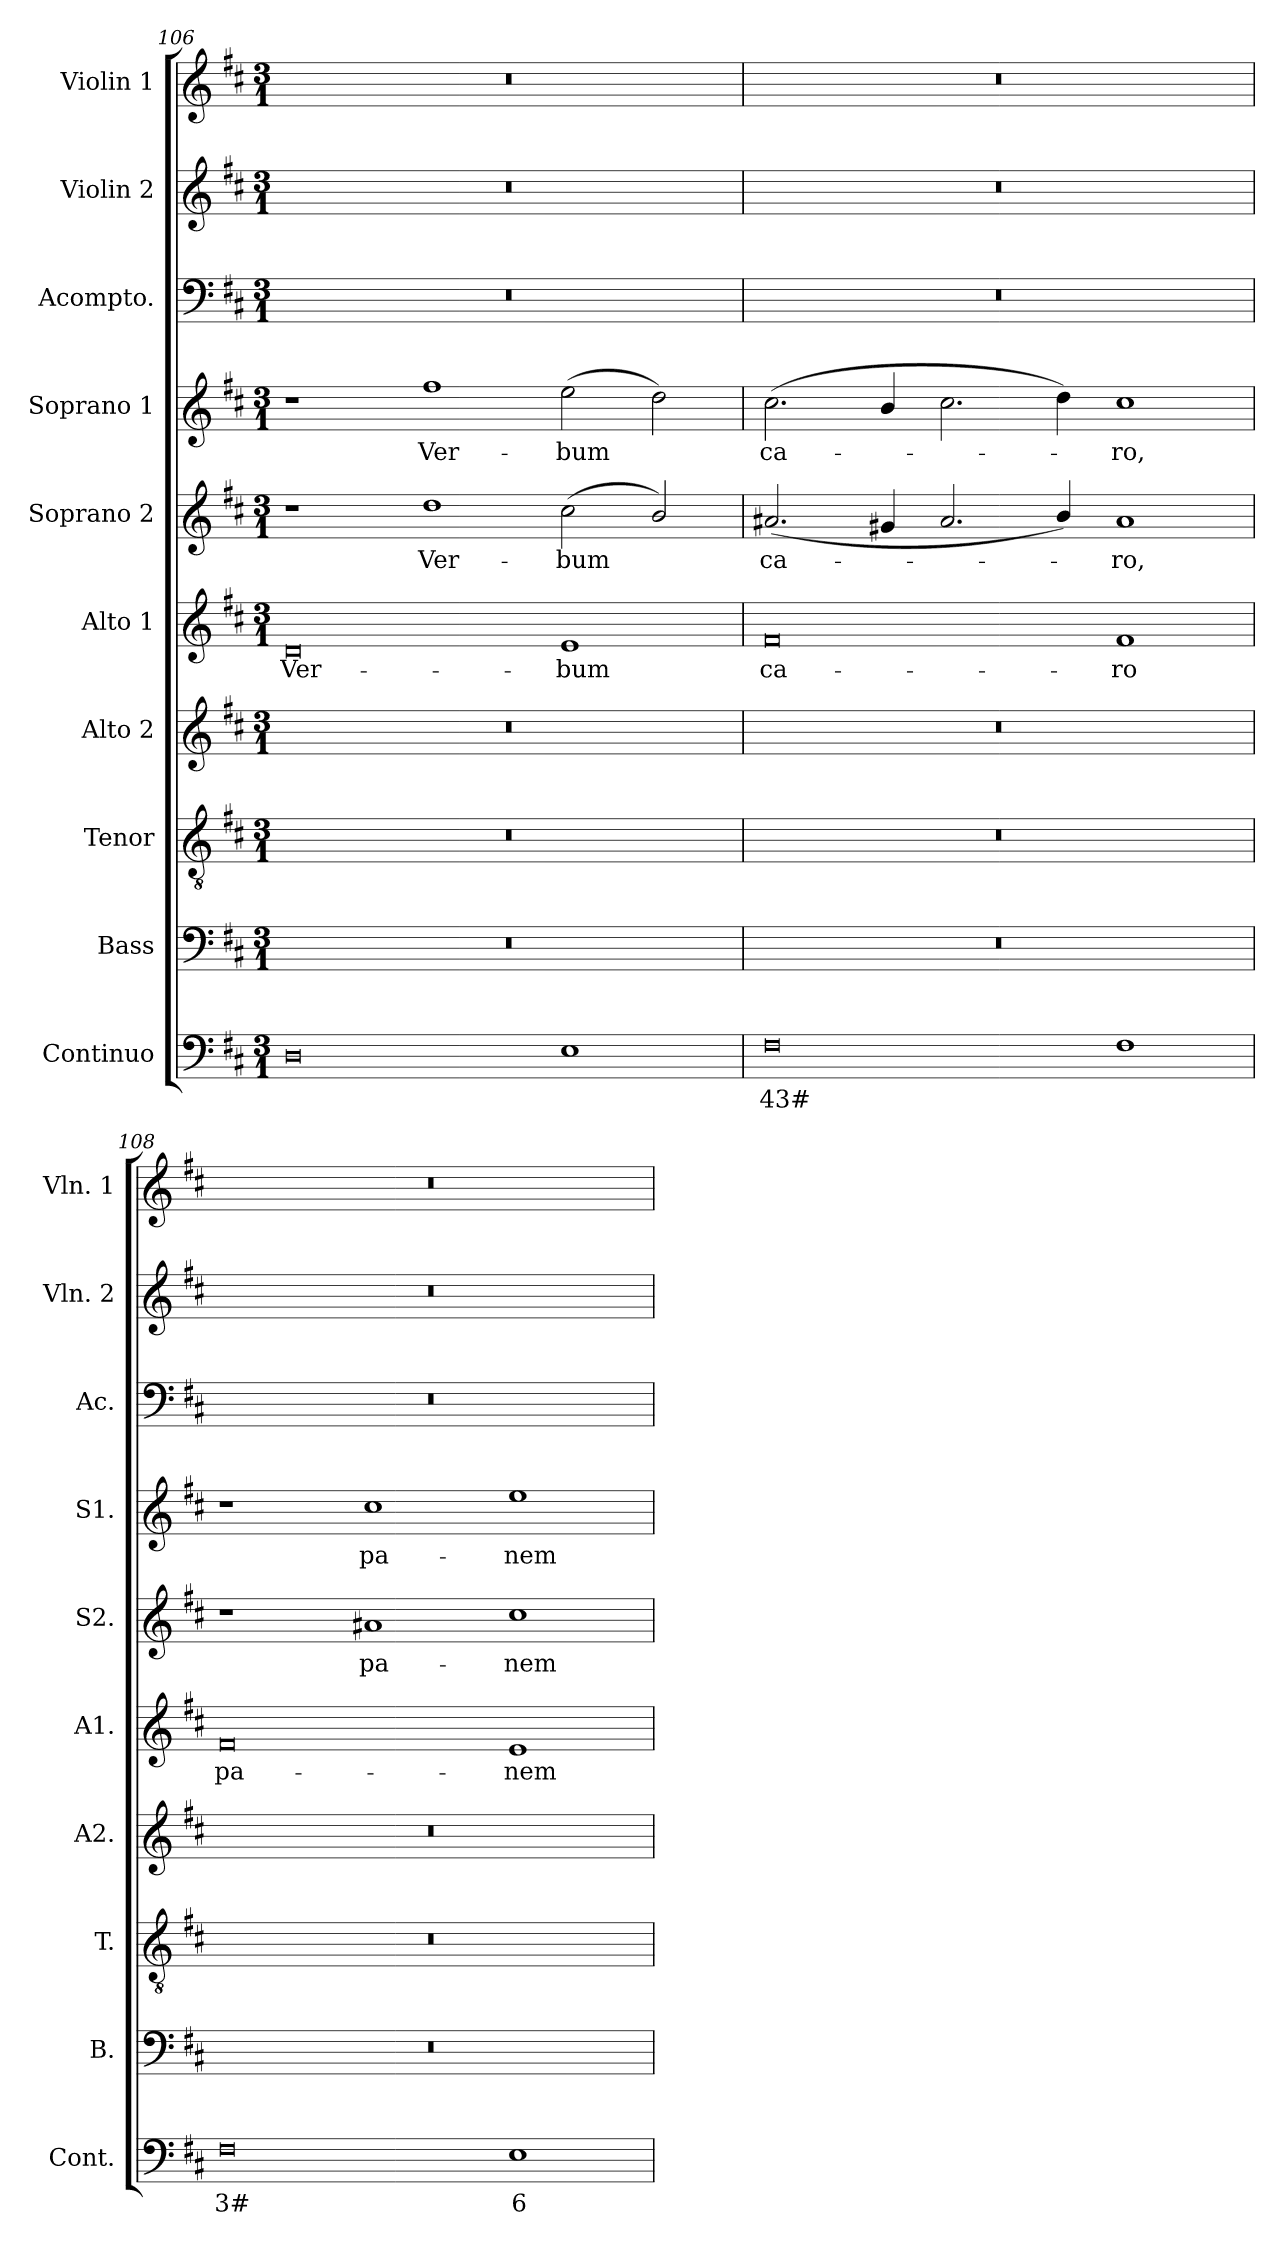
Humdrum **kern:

**kern	**text	**kern	**kern	**kern	**kern	**text	**kern	**text	**kern	**text	**kern	**kern	**kern
*part10	*part10	*part9	*part8	*part7	*part6	*part6	*part5	*part5	*part4	*part4	*part3	*part2	*part1
*staff10	*staff10	*staff9	*staff8	*staff7	*staff6	*staff6	*staff5	*staff5	*staff4	*staff4	*staff3	*staff2	*staff1
*I"Continuo	*	*I"Bass	*I"Tenor	*I"Alto 2	*I"Alto 1	*	*I"Soprano 2	*	*I"Soprano 1	*	*I"Acompto.	*I"Violin 2	*I"Violin 1
*I'Cont.	*	*I'B.	*I'T.	*I'A2.	*I'A1.	*	*I'S2.	*	*I'S1.	*	*I'Ac.	*I'Vln. 2	*I'Vln. 1
!!LO:PB:g=z
*clefF4	*	*clefF4	*clefGv2	*clefG2	*clefG2	*	*clefG2	*	*clefG2	*	*clefF4	*clefG2	*clefG2
*	*	*	*ITrd7c12	*	*	*	*	*	*	*	*	*	*
*k[f#c#]	*	*k[f#c#]	*k[f#c#]	*k[f#c#]	*k[f#c#]	*	*k[f#c#]	*	*k[f#c#]	*	*k[f#c#]	*k[f#c#]	*k[f#c#]
*D:	*	*D:	*D:	*D:	*D:	*	*D:	*	*D:	*	*D:	*D:	*D:
*M3/1	*	*M3/1	*M3/1	*M3/1	*M3/1	*	*M3/1	*	*M3/1	*	*M3/1	*M3/1	*M3/1
=106	=106	=106	=106	=106	=106	=106	=106	=106	=106	=106	=106	=106	=106
!	!	!LO:N:vis=1	!LO:N:vis=1	!LO:N:vis=1	!	!	!	!	!	!	!	!	!
!	!	!	!	!	!	!LO:LY:b:color=#000000	!	!	!	!	!LO:N:vis=1	!LO:N:vis=1	!LO:N:vis=1
0Di	.	0.r	0.r	0.r	0di	Ver-	1r	.	1r	.	0.r	0.r	0.r
!	!	!	!	!	!	!	!	!LO:LY:b:color=#000000	!	!	!	!	!
!	!	!	!	!	!	!	!	!	!	!LO:LY:b:color=#000000	!	!	!
.	.	.	.	.	.	.	1ddi	Ver-	1ff#i	Ver-	.	.	.
!	!	!	!	!	!	!LO:LY:b:color=#000000	!	!	!	!	!	!	!
!	!	!	!	!	!	!	!	!LO:LY:b:color=#000000	!	!	!	!	!
!	!	!	!	!	!	!	!	!	!	!LO:LY:b:color=#000000	!	!	!
1Ei	.	.	.	.	1ei	-bum	(2cc#i\	-bum	(2eei\	-bum	.	.	.
.	.	.	.	.	.	.	2bi/)	.	2ddi\)	.	.	.	.
=107	=107	=107	=107	=107	=107	=107	=107	=107	=107	=107	=107	=107	=107
!	!LO:LY:b:color=#000000	!LO:N:vis=1	!LO:N:vis=1	!LO:N:vis=1	!	!	!	!	!	!	!	!	!
!	!	!	!	!	!	!LO:LY:b:color=#000000	!	!	!	!	!	!	!
!	!	!	!	!	!	!	!	!LO:LY:b:color=#000000	!	!	!	!	!
!	!	!	!	!	!	!	!	!	!	!LO:LY:b:color=#000000	!LO:N:vis=1	!LO:N:vis=1	!LO:N:vis=1
0F#i	43#	0.r	0.r	0.r	0f#i	ca-	(2.a#Xi/	ca-	(2.cc#i\	ca-	0.r	0.r	0.r
.	.	.	.	.	.	.	4g#Xi/	.	4bi/	.	.	.	.
.	.	.	.	.	.	.	2.a#i/	.	2.cc#i\	.	.	.	.
.	.	.	.	.	.	.	4bi/)	.	4ddi\)	.	.	.	.
!	!	!	!	!	!	!LO:LY:b:color=#000000	!	!	!	!	!	!	!
!	!	!	!	!	!	!	!	!LO:LY:b:color=#000000	!	!	!	!	!
!	!	!	!	!	!	!	!	!	!	!LO:LY:b:color=#000000	!	!	!
1F#i	.	.	.	.	1f#i	-ro	1a#i	-ro,	1cc#i	-ro,	.	.	.
=108	=108	=108	=108	=108	=108	=108	=108	=108	=108	=108	=108	=108	=108
!	!LO:LY:b:color=#000000	!LO:N:vis=1	!LO:N:vis=1	!LO:N:vis=1	!	!	!	!	!	!	!	!	!
!	!	!	!	!	!	!LO:LY:b:color=#000000	!	!	!	!	!LO:N:vis=1	!LO:N:vis=1	!LO:N:vis=1
0F#i	3#	0.r	0.r	0.r	0f#i	pa-	1r	.	1r	.	0.r	0.r	0.r
!	!	!	!	!	!	!	!	!LO:LY:b:color=#000000	!	!	!	!	!
!	!	!	!	!	!	!	!	!	!	!LO:LY:b:color=#000000	!	!	!
.	.	.	.	.	.	.	1a#Xi	pa-	1cc#i	pa-	.	.	.
!	!LO:LY:b:color=#000000	!	!	!	!	!	!	!	!	!	!	!	!
!	!	!	!	!	!	!LO:LY:b:color=#000000	!	!	!	!	!	!	!
!	!	!	!	!	!	!	!	!LO:LY:b:color=#000000	!	!	!	!	!
!	!	!	!	!	!	!	!	!	!	!LO:LY:b:color=#000000	!	!	!
1Ei	6	.	.	.	1ei	-nem	1cc#i	-nem	1eei	-nem	.	.	.
=	=	=	=	=	=	=	=	=	=	=	=	=	=
*-	*-	*-	*-	*-	*-	*-	*-	*-	*-	*-	*-	*-	*-
